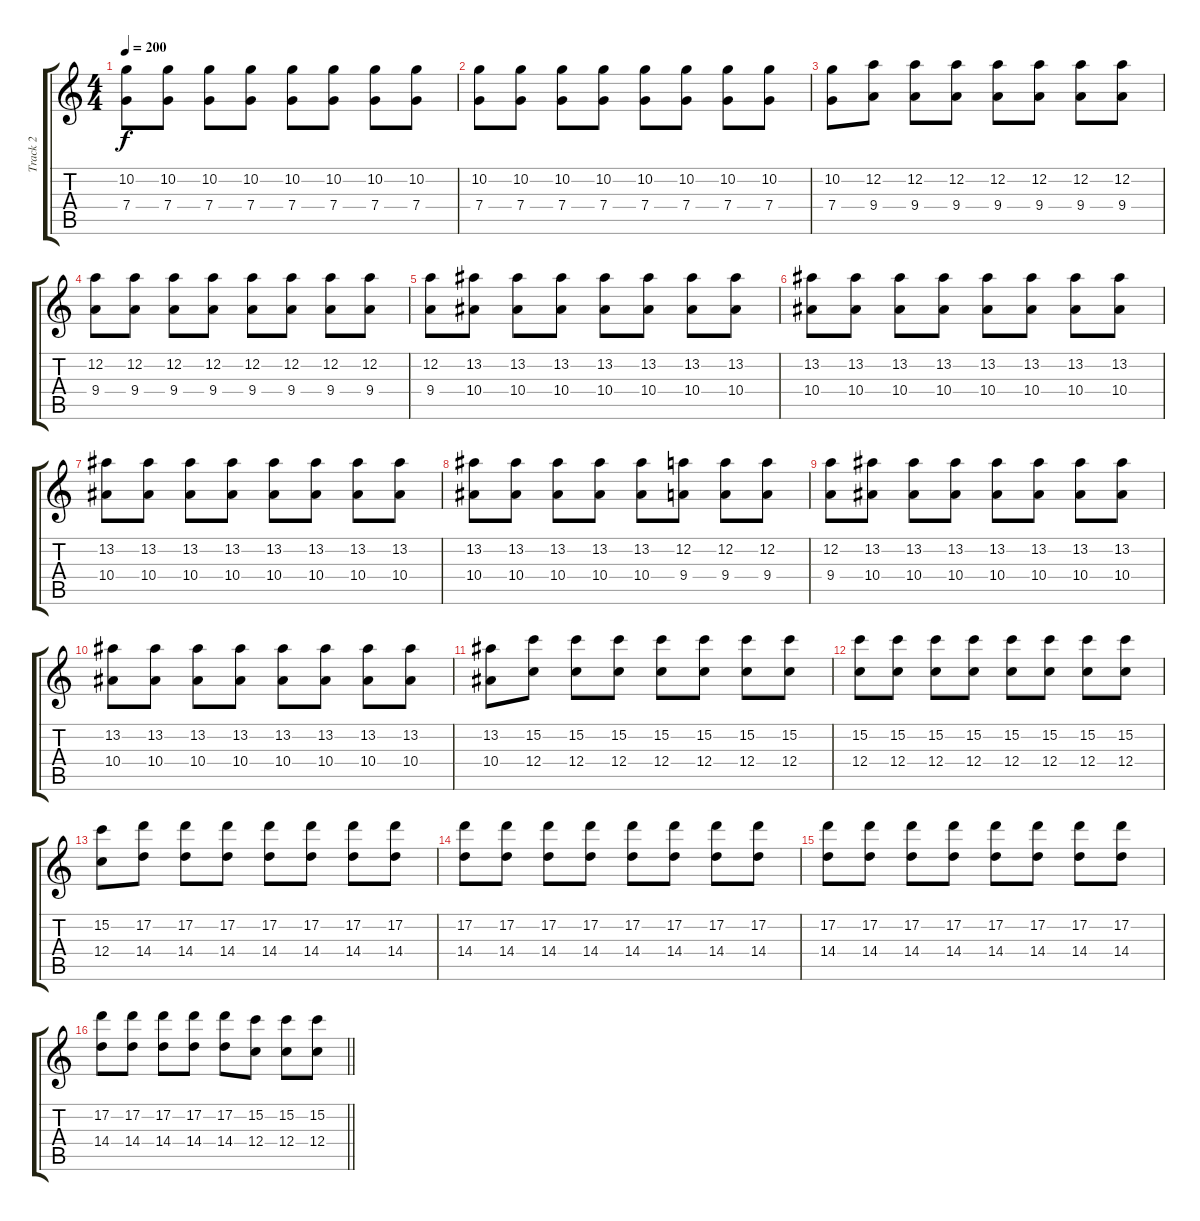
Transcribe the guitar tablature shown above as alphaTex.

\track ("Track 2" "Track 2") {instrument distortionguitar}
\staff {score tabs}
\tuning (D4 A3 F3 C3 G2 D2) {hide}
\ts (4 4)
\section ("" "")
\tempo 200
\clef g2
\ks c
(10.2 7.4).8{dy f} (10.2 7.4).8 (10.2 7.4).8 (10.2 7.4).8 (10.2 7.4).8 (10.2 7.4).8 (10.2 7.4).8 (10.2 7.4).8 |
(10.2 7.4).8 (10.2 7.4).8 (10.2 7.4).8 (10.2 7.4).8 (10.2 7.4).8 (10.2 7.4).8 (10.2 7.4).8 (10.2 7.4).8 |
(10.2 7.4).8 (12.2 9.4).8 (12.2 9.4).8 (12.2 9.4).8 (12.2 9.4).8 (12.2 9.4).8 (12.2 9.4).8 (12.2 9.4).8 |
(12.2 9.4).8 (12.2 9.4).8 (12.2 9.4).8 (12.2 9.4).8 (12.2 9.4).8 (12.2 9.4).8 (12.2 9.4).8 (12.2 9.4).8 |
(12.2 9.4).8 (13.2 10.4).8 (13.2 10.4).8 (13.2 10.4).8 (13.2 10.4).8 (13.2 10.4).8 (13.2 10.4).8 (13.2 10.4).8 |
(13.2 10.4).8 (13.2 10.4).8 (13.2 10.4).8 (13.2 10.4).8 (13.2 10.4).8 (13.2 10.4).8 (13.2 10.4).8 (13.2 10.4).8 |
(13.2 10.4).8 (13.2 10.4).8 (13.2 10.4).8 (13.2 10.4).8 (13.2 10.4).8 (13.2 10.4).8 (13.2 10.4).8 (13.2 10.4).8 |
(13.2 10.4).8 (13.2 10.4).8 (13.2 10.4).8 (13.2 10.4).8 (13.2 10.4).8 (12.2 9.4).8 (12.2 9.4).8 (12.2 9.4).8 |
(12.2 9.4).8 (13.2 10.4).8 (13.2 10.4).8 (13.2 10.4).8 (13.2 10.4).8 (13.2 10.4).8 (13.2 10.4).8 (13.2 10.4).8 |
(13.2 10.4).8 (13.2 10.4).8 (13.2 10.4).8 (13.2 10.4).8 (13.2 10.4).8 (13.2 10.4).8 (13.2 10.4).8 (13.2 10.4).8 |
(13.2 10.4).8 (15.2 12.4).8 (15.2 12.4).8 (15.2 12.4).8 (15.2 12.4).8 (15.2 12.4).8 (15.2 12.4).8 (15.2 12.4).8 |
(15.2 12.4).8 (15.2 12.4).8 (15.2 12.4).8 (15.2 12.4).8 (15.2 12.4).8 (15.2 12.4).8 (15.2 12.4).8 (15.2 12.4).8 |
(15.2 12.4).8 (17.2 14.4).8 (17.2 14.4).8 (17.2 14.4).8 (17.2 14.4).8 (17.2 14.4).8 (17.2 14.4).8 (17.2 14.4).8 |
(17.2 14.4).8 (17.2 14.4).8 (17.2 14.4).8 (17.2 14.4).8 (17.2 14.4).8 (17.2 14.4).8 (17.2 14.4).8 (17.2 14.4).8 |
(17.2 14.4).8 (17.2 14.4).8 (17.2 14.4).8 (17.2 14.4).8 (17.2 14.4).8 (17.2 14.4).8 (17.2 14.4).8 (17.2 14.4).8 |
\barLineRight lightlight
(17.2 14.4).8 (17.2 14.4).8 (17.2 14.4).8 (17.2 14.4).8 (17.2 14.4).8 (15.2 12.4).8 (15.2 12.4).8 (15.2 12.4).8
